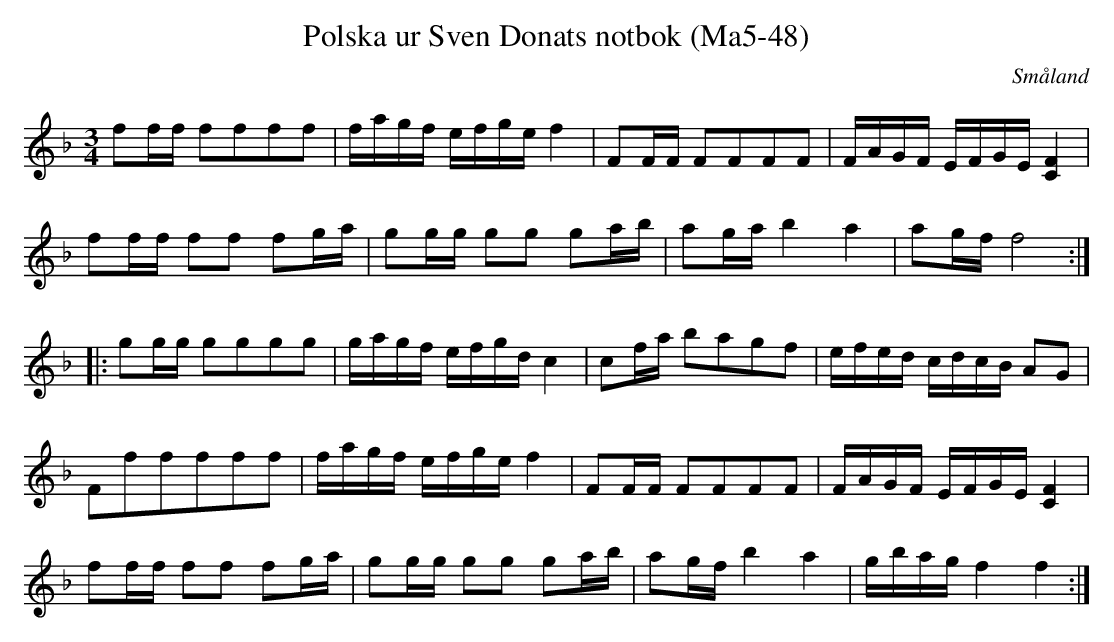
X:1
T:Polska ur Sven Donats notbok (Ma5-48)
O:Småland
M:3/4
L:1/8
K:F
ff/f/ ffff|f/a/g/f/ e/f/g/e/ f2|FF/F/ FFFF|F/A/G/F/ E/F/G/E/ [FC]2|
ff/f/ ff fg/a/|gg/g/ gg ga/b/|ag/a/ b2 a2|ag/f/ f4:|
|:gg/g/ gggg|g/a/g/f/ e/f/g/d/ c2|cf/a/ bagf|e/f/e/d/ c/d/c/B/ AG|
Ffffff|f/a/g/f/ e/f/g/e/ f2|FF/F/ FFFF|F/A/G/F/ E/F/G/E/ [FC]2|
ff/f/ ff fg/a/|gg/g/ gg ga/b/|ag/f/ b2 a2|g/b/a/g/ f2 f2:|
